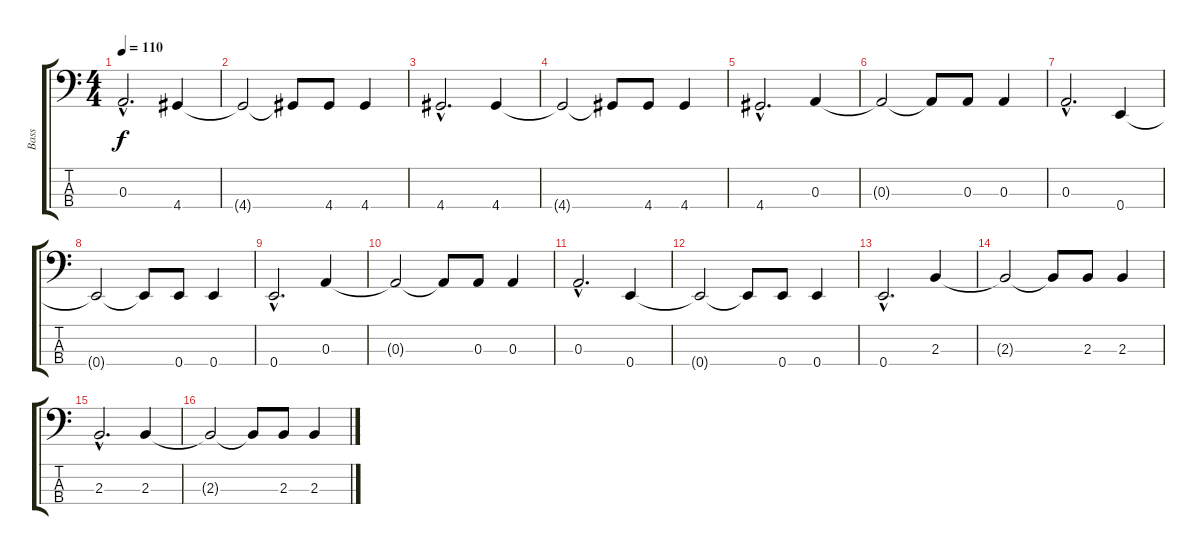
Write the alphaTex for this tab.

\track ("Bass" "Bass") {instrument electricguitarjazz}
\staff {score tabs}
\tuning (G2 D2 A1 E1) {hide}
\ts (4 4)
\tempo 110
\clef f4
\ks c
0.3{hac}.2{d dy f} 4.4.4 |
4.4{t}.2 4.4{t}.8 4.4.8 4.4.4 |
4.4{hac}.2{d} 4.4.4 |
4.4{t}.2 4.4{t}.8 4.4.8 4.4.4 |
4.4{hac}.2{d} 0.3.4 |
0.3{t}.2 0.3{t}.8 0.3.8 0.3.4 |
0.3{hac}.2{d} 0.4.4 |
0.4{t}.2 0.4{t}.8 0.4.8 0.4.4 |
0.4{hac}.2{d} 0.3.4 |
0.3{t}.2 0.3{t}.8 0.3.8 0.3.4 |
0.3{hac}.2{d} 0.4.4 |
0.4{t}.2 0.4{t}.8 0.4.8 0.4.4 |
0.4{hac}.2{d} 2.3.4 |
2.3{t}.2 2.3{t}.8 2.3.8 2.3.4 |
2.3{hac}.2{d} 2.3.4 |
2.3{t}.2 2.3{t}.8 2.3.8 2.3.4
